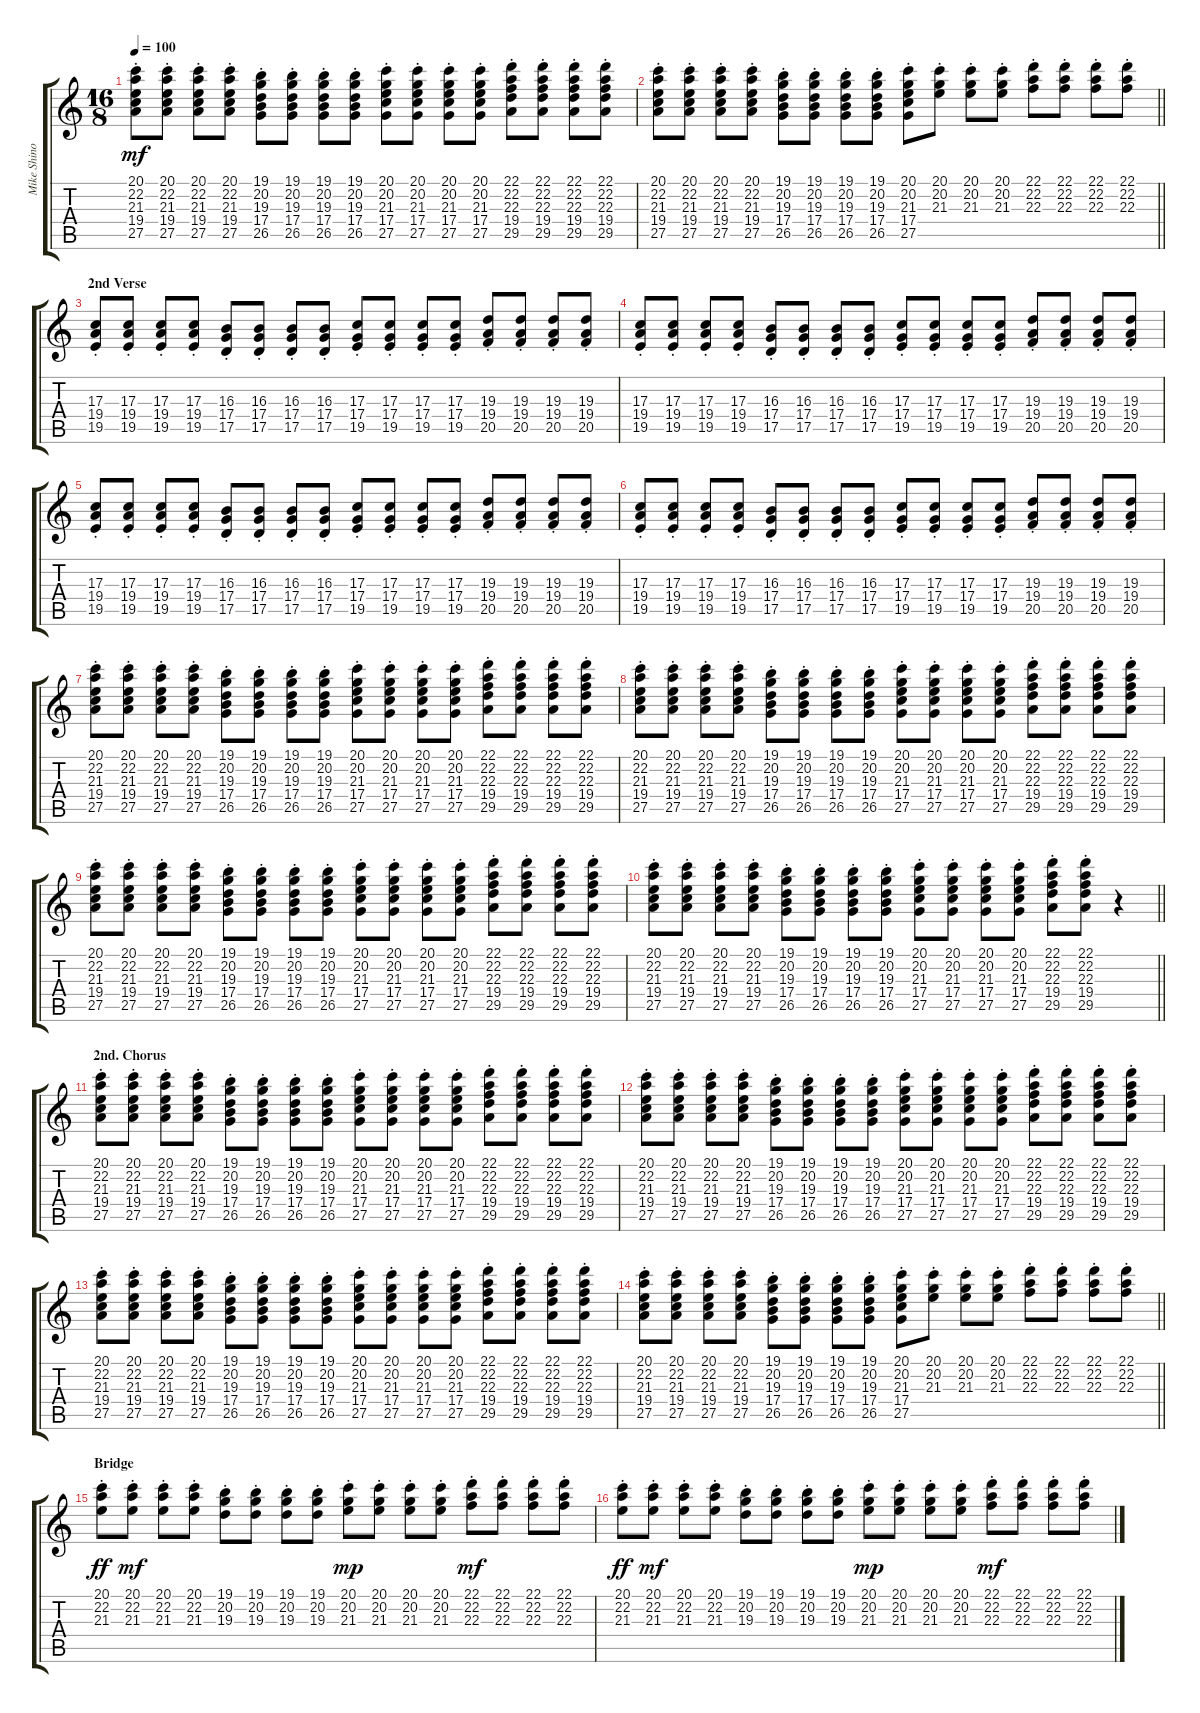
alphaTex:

\track ("Mike Shinoda - Piano (right hand)" "Mike Shino") {instrument acousticgrandpiano}
\staff {score tabs}
\tuning (E4 B3 G3 D3 A2 E2) {hide}
\ts (16 8)
\tempo 100
\clef g2
\ks c
(20.1{st} 22.2{st} 21.3{st} 19.4{st} 27.5{st}).8{dy mf} (20.1{st} 22.2{st} 21.3{st} 19.4{st} 27.5{st}).8 (20.1{st} 22.2{st} 21.3{st} 19.4{st} 27.5{st}).8 (20.1{st} 22.2{st} 21.3{st} 19.4{st} 27.5{st}).8 (19.1{st} 20.2{st} 19.3{st} 17.4{st} 26.5{st}).8 (19.1{st} 20.2{st} 19.3{st} 17.4{st} 26.5{st}).8 (19.1{st} 20.2{st} 19.3{st} 17.4{st} 26.5{st}).8 (19.1{st} 20.2{st} 19.3{st} 17.4{st} 26.5{st}).8 (20.1{st} 20.2{st} 21.3{st} 17.4{st} 27.5{st}).8 (20.1{st} 20.2{st} 21.3{st} 17.4{st} 27.5{st}).8 (20.1{st} 20.2{st} 21.3{st} 17.4{st} 27.5{st}).8 (20.1{st} 20.2{st} 21.3{st} 17.4{st} 27.5{st}).8 (22.1{st} 22.2{st} 22.3{st} 19.4{st} 29.5{st}).8 (22.1{st} 22.2{st} 22.3{st} 19.4{st} 29.5{st}).8 (22.1{st} 22.2{st} 22.3{st} 19.4{st} 29.5{st}).8 (22.1{st} 22.2{st} 22.3{st} 19.4{st} 29.5{st}).8 |
\barLineRight lightlight
(20.1{st} 22.2{st} 21.3{st} 19.4{st} 27.5{st}).8 (20.1{st} 22.2{st} 21.3{st} 19.4{st} 27.5{st}).8 (20.1{st} 22.2{st} 21.3{st} 19.4{st} 27.5{st}).8 (20.1{st} 22.2{st} 21.3{st} 19.4{st} 27.5{st}).8 (19.1{st} 20.2{st} 19.3{st} 17.4{st} 26.5{st}).8 (19.1{st} 20.2{st} 19.3{st} 17.4{st} 26.5{st}).8 (19.1{st} 20.2{st} 19.3{st} 17.4{st} 26.5{st}).8 (19.1{st} 20.2{st} 19.3{st} 17.4{st} 26.5{st}).8 (20.1{st} 20.2{st} 21.3{st} 17.4{st} 27.5{st}).8 (20.1{st} 20.2{st} 21.3{st}).8 (20.1{st} 20.2{st} 21.3{st}).8 (20.1{st} 20.2{st} 21.3{st}).8 (22.1{st} 22.2{st} 22.3{st}).8 (22.1{st} 22.2{st} 22.3{st}).8 (22.1{st} 22.2{st} 22.3{st}).8 (22.1{st} 22.2{st} 22.3{st}).8 |
\section ("" "2nd Verse")
(17.3{st} 19.4{st} 19.5{st}).8 (17.3{st} 19.4{st} 19.5{st}).8 (17.3{st} 19.4{st} 19.5{st}).8 (17.3{st} 19.4{st} 19.5{st}).8 (16.3{st} 17.4{st} 17.5{st}).8 (16.3{st} 17.4{st} 17.5{st}).8 (16.3{st} 17.4{st} 17.5{st}).8 (16.3{st} 17.4{st} 17.5{st}).8 (17.3{st} 17.4{st} 19.5{st}).8 (17.3{st} 17.4{st} 19.5{st}).8 (17.3{st} 17.4{st} 19.5{st}).8 (17.3{st} 17.4{st} 19.5{st}).8 (19.3{st} 19.4{st} 20.5{st}).8 (19.3{st} 19.4{st} 20.5{st}).8 (19.3{st} 19.4{st} 20.5{st}).8 (19.3{st} 19.4{st} 20.5{st}).8 |
(17.3{st} 19.4{st} 19.5{st}).8 (17.3{st} 19.4{st} 19.5{st}).8 (17.3{st} 19.4{st} 19.5{st}).8 (17.3{st} 19.4{st} 19.5{st}).8 (16.3{st} 17.4{st} 17.5{st}).8 (16.3{st} 17.4{st} 17.5{st}).8 (16.3{st} 17.4{st} 17.5{st}).8 (16.3{st} 17.4{st} 17.5{st}).8 (17.3{st} 17.4{st} 19.5{st}).8 (17.3{st} 17.4{st} 19.5{st}).8 (17.3{st} 17.4{st} 19.5{st}).8 (17.3{st} 17.4{st} 19.5{st}).8 (19.3{st} 19.4{st} 20.5{st}).8 (19.3{st} 19.4{st} 20.5{st}).8 (19.3{st} 19.4{st} 20.5{st}).8 (19.3{st} 19.4{st} 20.5{st}).8 |
(17.3{st} 19.4{st} 19.5{st}).8 (17.3{st} 19.4{st} 19.5{st}).8 (17.3{st} 19.4{st} 19.5{st}).8 (17.3{st} 19.4{st} 19.5{st}).8 (16.3{st} 17.4{st} 17.5{st}).8 (16.3{st} 17.4{st} 17.5{st}).8 (16.3{st} 17.4{st} 17.5{st}).8 (16.3{st} 17.4{st} 17.5{st}).8 (17.3{st} 17.4{st} 19.5{st}).8 (17.3{st} 17.4{st} 19.5{st}).8 (17.3{st} 17.4{st} 19.5{st}).8 (17.3{st} 17.4{st} 19.5{st}).8 (19.3{st} 19.4{st} 20.5{st}).8 (19.3{st} 19.4{st} 20.5{st}).8 (19.3{st} 19.4{st} 20.5{st}).8 (19.3{st} 19.4{st} 20.5{st}).8 |
(17.3{st} 19.4{st} 19.5{st}).8 (17.3{st} 19.4{st} 19.5{st}).8 (17.3{st} 19.4{st} 19.5{st}).8 (17.3{st} 19.4{st} 19.5{st}).8 (16.3{st} 17.4{st} 17.5{st}).8 (16.3{st} 17.4{st} 17.5{st}).8 (16.3{st} 17.4{st} 17.5{st}).8 (16.3{st} 17.4{st} 17.5{st}).8 (17.3{st} 17.4{st} 19.5{st}).8 (17.3{st} 17.4{st} 19.5{st}).8 (17.3{st} 17.4{st} 19.5{st}).8 (17.3{st} 17.4{st} 19.5{st}).8 (19.3{st} 19.4{st} 20.5{st}).8 (19.3{st} 19.4{st} 20.5{st}).8 (19.3{st} 19.4{st} 20.5{st}).8 (19.3{st} 19.4{st} 20.5{st}).8 |
(20.1{st} 22.2{st} 21.3{st} 19.4{st} 27.5{st}).8 (20.1{st} 22.2{st} 21.3{st} 19.4{st} 27.5{st}).8 (20.1{st} 22.2{st} 21.3{st} 19.4{st} 27.5{st}).8 (20.1{st} 22.2{st} 21.3{st} 19.4{st} 27.5{st}).8 (19.1{st} 20.2{st} 19.3{st} 17.4{st} 26.5{st}).8 (19.1{st} 20.2{st} 19.3{st} 17.4{st} 26.5{st}).8 (19.1{st} 20.2{st} 19.3{st} 17.4{st} 26.5{st}).8 (19.1{st} 20.2{st} 19.3{st} 17.4{st} 26.5{st}).8 (20.1{st} 20.2{st} 21.3{st} 17.4{st} 27.5{st}).8 (20.1{st} 20.2{st} 21.3{st} 17.4{st} 27.5{st}).8 (20.1{st} 20.2{st} 21.3{st} 17.4{st} 27.5{st}).8 (20.1{st} 20.2{st} 21.3{st} 17.4{st} 27.5{st}).8 (22.1{st} 22.2{st} 22.3{st} 19.4{st} 29.5{st}).8 (22.1{st} 22.2{st} 22.3{st} 19.4{st} 29.5{st}).8 (22.1{st} 22.2{st} 22.3{st} 19.4{st} 29.5{st}).8 (22.1{st} 22.2{st} 22.3{st} 19.4{st} 29.5{st}).8 |
(20.1{st} 22.2{st} 21.3{st} 19.4{st} 27.5{st}).8 (20.1{st} 22.2{st} 21.3{st} 19.4{st} 27.5{st}).8 (20.1{st} 22.2{st} 21.3{st} 19.4{st} 27.5{st}).8 (20.1{st} 22.2{st} 21.3{st} 19.4{st} 27.5{st}).8 (19.1{st} 20.2{st} 19.3{st} 17.4{st} 26.5{st}).8 (19.1{st} 20.2{st} 19.3{st} 17.4{st} 26.5{st}).8 (19.1{st} 20.2{st} 19.3{st} 17.4{st} 26.5{st}).8 (19.1{st} 20.2{st} 19.3{st} 17.4{st} 26.5{st}).8 (20.1{st} 20.2{st} 21.3{st} 17.4{st} 27.5{st}).8 (20.1{st} 20.2{st} 21.3{st} 17.4{st} 27.5{st}).8 (20.1{st} 20.2{st} 21.3{st} 17.4{st} 27.5{st}).8 (20.1{st} 20.2{st} 21.3{st} 17.4{st} 27.5{st}).8 (22.1{st} 22.2{st} 22.3{st} 19.4{st} 29.5{st}).8 (22.1{st} 22.2{st} 22.3{st} 19.4{st} 29.5{st}).8 (22.1{st} 22.2{st} 22.3{st} 19.4{st} 29.5{st}).8 (22.1{st} 22.2{st} 22.3{st} 19.4{st} 29.5{st}).8 |
(20.1{st} 22.2{st} 21.3{st} 19.4{st} 27.5{st}).8 (20.1{st} 22.2{st} 21.3{st} 19.4{st} 27.5{st}).8 (20.1{st} 22.2{st} 21.3{st} 19.4{st} 27.5{st}).8 (20.1{st} 22.2{st} 21.3{st} 19.4{st} 27.5{st}).8 (19.1{st} 20.2{st} 19.3{st} 17.4{st} 26.5{st}).8 (19.1{st} 20.2{st} 19.3{st} 17.4{st} 26.5{st}).8 (19.1{st} 20.2{st} 19.3{st} 17.4{st} 26.5{st}).8 (19.1{st} 20.2{st} 19.3{st} 17.4{st} 26.5{st}).8 (20.1{st} 20.2{st} 21.3{st} 17.4{st} 27.5{st}).8 (20.1{st} 20.2{st} 21.3{st} 17.4{st} 27.5{st}).8 (20.1{st} 20.2{st} 21.3{st} 17.4{st} 27.5{st}).8 (20.1{st} 20.2{st} 21.3{st} 17.4{st} 27.5{st}).8 (22.1{st} 22.2{st} 22.3{st} 19.4{st} 29.5{st}).8 (22.1{st} 22.2{st} 22.3{st} 19.4{st} 29.5{st}).8 (22.1{st} 22.2{st} 22.3{st} 19.4{st} 29.5{st}).8 (22.1{st} 22.2{st} 22.3{st} 19.4{st} 29.5{st}).8 |
\barLineRight lightlight
(20.1{st} 22.2{st} 21.3{st} 19.4{st} 27.5{st}).8 (20.1{st} 22.2{st} 21.3{st} 19.4{st} 27.5{st}).8 (20.1{st} 22.2{st} 21.3{st} 19.4{st} 27.5{st}).8 (20.1{st} 22.2{st} 21.3{st} 19.4{st} 27.5{st}).8 (19.1{st} 20.2{st} 19.3{st} 17.4{st} 26.5{st}).8 (19.1{st} 20.2{st} 19.3{st} 17.4{st} 26.5{st}).8 (19.1{st} 20.2{st} 19.3{st} 17.4{st} 26.5{st}).8 (19.1{st} 20.2{st} 19.3{st} 17.4{st} 26.5{st}).8 (20.1{st} 20.2{st} 21.3{st} 17.4{st} 27.5{st}).8 (20.1{st} 20.2{st} 21.3{st} 17.4{st} 27.5{st}).8 (20.1{st} 20.2{st} 21.3{st} 17.4{st} 27.5{st}).8 (20.1{st} 20.2{st} 21.3{st} 17.4{st} 27.5{st}).8 (22.1{st} 22.2{st} 22.3{st} 19.4{st} 29.5{st}).8 (22.1{st} 22.2{st} 22.3{st} 19.4{st} 29.5{st}).8 r.4 |
\section ("" "2nd. Chorus")
(20.1{st} 22.2{st} 21.3{st} 19.4{st} 27.5{st}).8 (20.1{st} 22.2{st} 21.3{st} 19.4{st} 27.5{st}).8 (20.1{st} 22.2{st} 21.3{st} 19.4{st} 27.5{st}).8 (20.1{st} 22.2{st} 21.3{st} 19.4{st} 27.5{st}).8 (19.1{st} 20.2{st} 19.3{st} 17.4{st} 26.5{st}).8 (19.1{st} 20.2{st} 19.3{st} 17.4{st} 26.5{st}).8 (19.1{st} 20.2{st} 19.3{st} 17.4{st} 26.5{st}).8 (19.1{st} 20.2{st} 19.3{st} 17.4{st} 26.5{st}).8 (20.1{st} 20.2{st} 21.3{st} 17.4{st} 27.5{st}).8 (20.1{st} 20.2{st} 21.3{st} 17.4{st} 27.5{st}).8 (20.1{st} 20.2{st} 21.3{st} 17.4{st} 27.5{st}).8 (20.1{st} 20.2{st} 21.3{st} 17.4{st} 27.5{st}).8 (22.1{st} 22.2{st} 22.3{st} 19.4{st} 29.5{st}).8 (22.1{st} 22.2{st} 22.3{st} 19.4{st} 29.5{st}).8 (22.1{st} 22.2{st} 22.3{st} 19.4{st} 29.5{st}).8 (22.1{st} 22.2{st} 22.3{st} 19.4{st} 29.5{st}).8 |
(20.1{st} 22.2{st} 21.3{st} 19.4{st} 27.5{st}).8 (20.1{st} 22.2{st} 21.3{st} 19.4{st} 27.5{st}).8 (20.1{st} 22.2{st} 21.3{st} 19.4{st} 27.5{st}).8 (20.1{st} 22.2{st} 21.3{st} 19.4{st} 27.5{st}).8 (19.1{st} 20.2{st} 19.3{st} 17.4{st} 26.5{st}).8 (19.1{st} 20.2{st} 19.3{st} 17.4{st} 26.5{st}).8 (19.1{st} 20.2{st} 19.3{st} 17.4{st} 26.5{st}).8 (19.1{st} 20.2{st} 19.3{st} 17.4{st} 26.5{st}).8 (20.1{st} 20.2{st} 21.3{st} 17.4{st} 27.5{st}).8 (20.1{st} 20.2{st} 21.3{st} 17.4{st} 27.5{st}).8 (20.1{st} 20.2{st} 21.3{st} 17.4{st} 27.5{st}).8 (20.1{st} 20.2{st} 21.3{st} 17.4{st} 27.5{st}).8 (22.1{st} 22.2{st} 22.3{st} 19.4{st} 29.5{st}).8 (22.1{st} 22.2{st} 22.3{st} 19.4{st} 29.5{st}).8 (22.1{st} 22.2{st} 22.3{st} 19.4{st} 29.5{st}).8 (22.1{st} 22.2{st} 22.3{st} 19.4{st} 29.5{st}).8 |
(20.1{st} 22.2{st} 21.3{st} 19.4{st} 27.5{st}).8 (20.1{st} 22.2{st} 21.3{st} 19.4{st} 27.5{st}).8 (20.1{st} 22.2{st} 21.3{st} 19.4{st} 27.5{st}).8 (20.1{st} 22.2{st} 21.3{st} 19.4{st} 27.5{st}).8 (19.1{st} 20.2{st} 19.3{st} 17.4{st} 26.5{st}).8 (19.1{st} 20.2{st} 19.3{st} 17.4{st} 26.5{st}).8 (19.1{st} 20.2{st} 19.3{st} 17.4{st} 26.5{st}).8 (19.1{st} 20.2{st} 19.3{st} 17.4{st} 26.5{st}).8 (20.1{st} 20.2{st} 21.3{st} 17.4{st} 27.5{st}).8 (20.1{st} 20.2{st} 21.3{st} 17.4{st} 27.5{st}).8 (20.1{st} 20.2{st} 21.3{st} 17.4{st} 27.5{st}).8 (20.1{st} 20.2{st} 21.3{st} 17.4{st} 27.5{st}).8 (22.1{st} 22.2{st} 22.3{st} 19.4{st} 29.5{st}).8 (22.1{st} 22.2{st} 22.3{st} 19.4{st} 29.5{st}).8 (22.1{st} 22.2{st} 22.3{st} 19.4{st} 29.5{st}).8 (22.1{st} 22.2{st} 22.3{st} 19.4{st} 29.5{st}).8 |
\barLineRight lightlight
(20.1{st} 22.2{st} 21.3{st} 19.4{st} 27.5{st}).8 (20.1{st} 22.2{st} 21.3{st} 19.4{st} 27.5{st}).8 (20.1{st} 22.2{st} 21.3{st} 19.4{st} 27.5{st}).8 (20.1{st} 22.2{st} 21.3{st} 19.4{st} 27.5{st}).8 (19.1{st} 20.2{st} 19.3{st} 17.4{st} 26.5{st}).8 (19.1{st} 20.2{st} 19.3{st} 17.4{st} 26.5{st}).8 (19.1{st} 20.2{st} 19.3{st} 17.4{st} 26.5{st}).8 (19.1{st} 20.2{st} 19.3{st} 17.4{st} 26.5{st}).8 (20.1{st} 20.2{st} 21.3{st} 17.4{st} 27.5{st}).8 (20.1{st} 20.2{st} 21.3{st}).8 (20.1{st} 20.2{st} 21.3{st}).8 (20.1{st} 20.2{st} 21.3{st}).8 (22.1{st} 22.2{st} 22.3{st}).8 (22.1{st} 22.2{st} 22.3{st}).8 (22.1{st} 22.2{st} 22.3{st}).8 (22.1{st} 22.2{st} 22.3{st}).8 |
\section ("" "Bridge")
(20.1{st} 22.2{st} 21.3{st}).8{dy ff} (20.1{st} 22.2{st} 21.3{st}).8{dy mf} (20.1{st} 22.2{st} 21.3{st}).8 (20.1{st} 22.2{st} 21.3{st}).8 (19.1{st} 20.2{st} 19.3{st}).8 (19.1{st} 20.2{st} 19.3{st}).8 (19.1{st} 20.2{st} 19.3{st}).8 (19.1{st} 20.2{st} 19.3{st}).8 (20.1{st} 20.2{st} 21.3{st}).8{dy mp} (20.1{st} 20.2{st} 21.3{st}).8 (20.1{st} 20.2{st} 21.3{st}).8 (20.1{st} 20.2{st} 21.3{st}).8 (22.1{st} 22.2{st} 22.3{st}).8{dy mf} (22.1{st} 22.2{st} 22.3{st}).8 (22.1{st} 22.2{st} 22.3{st}).8 (22.1{st} 22.2{st} 22.3{st}).8 |
(20.1{st} 22.2{st} 21.3{st}).8{dy ff} (20.1{st} 22.2{st} 21.3{st}).8{dy mf} (20.1{st} 22.2{st} 21.3{st}).8 (20.1{st} 22.2{st} 21.3{st}).8 (19.1{st} 20.2{st} 19.3{st}).8 (19.1{st} 20.2{st} 19.3{st}).8 (19.1{st} 20.2{st} 19.3{st}).8 (19.1{st} 20.2{st} 19.3{st}).8 (20.1{st} 20.2{st} 21.3{st}).8{dy mp} (20.1{st} 20.2{st} 21.3{st}).8 (20.1{st} 20.2{st} 21.3{st}).8 (20.1{st} 20.2{st} 21.3{st}).8 (22.1{st} 22.2{st} 22.3{st}).8{dy mf} (22.1{st} 22.2{st} 22.3{st}).8 (22.1{st} 22.2{st} 22.3{st}).8 (22.1{st} 22.2{st} 22.3{st}).8
